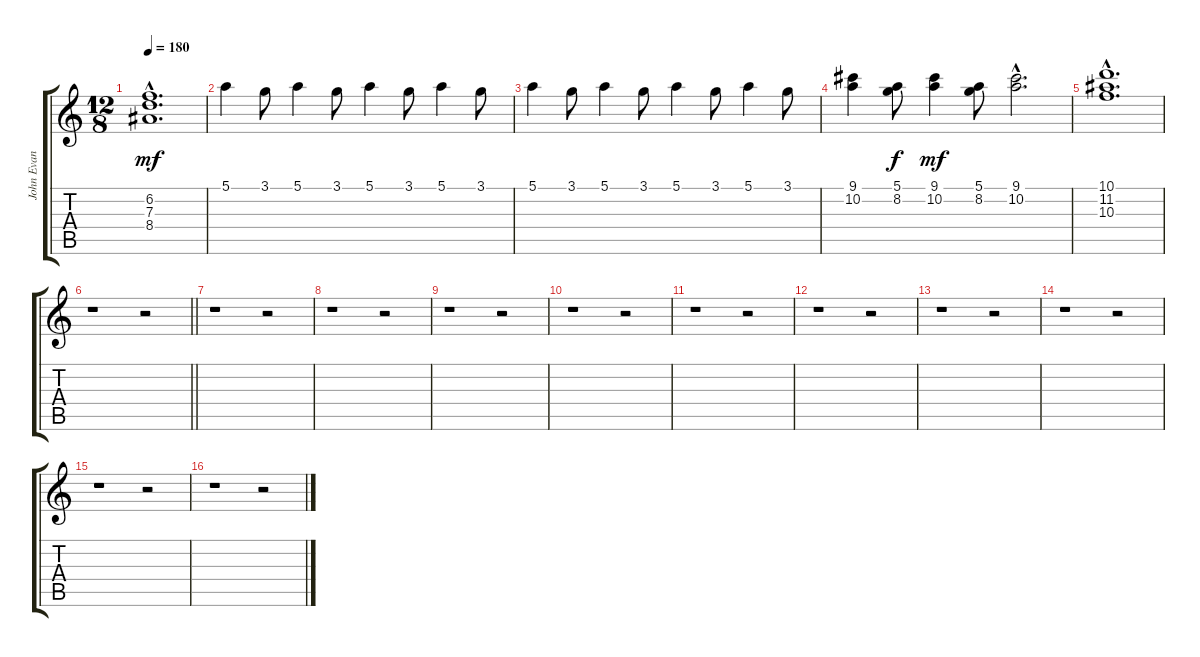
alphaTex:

\track ("John Evan (organ)" "John Evan ") {instrument rockorgan}
\staff {score tabs}
\tuning (E5 B4 G4 D4 A3 E3) {hide}
\ts (12 8)
\tempo 180
\clef g2
\ks c
(6.2{hac} 7.3{hac} 8.4{hac}).1{d dy mf} |
5.1.4 3.1.8 5.1.4 3.1.8 5.1.4 3.1.8 5.1.4 3.1.8 |
5.1.4 3.1.8 5.1.4 3.1.8 5.1.4 3.1.8 5.1.4 3.1.8 |
(9.1 10.2).4 (5.1 8.2).8{dy f} (9.1 10.2).4{dy mf} (5.1 8.2).8 (9.1{hac} 10.2{hac}).2{d} |
(10.1{hac} 11.2{hac} 10.3{hac}).1{d} |
\barLineRight lightlight
r.1 r.2 |
r.1 r.2 |
r.1 r.2 |
r.1 r.2 |
r.1 r.2 |
r.1 r.2 |
r.1 r.2 |
r.1 r.2 |
r.1 r.2 |
r.1 r.2 |
r.1 r.2
